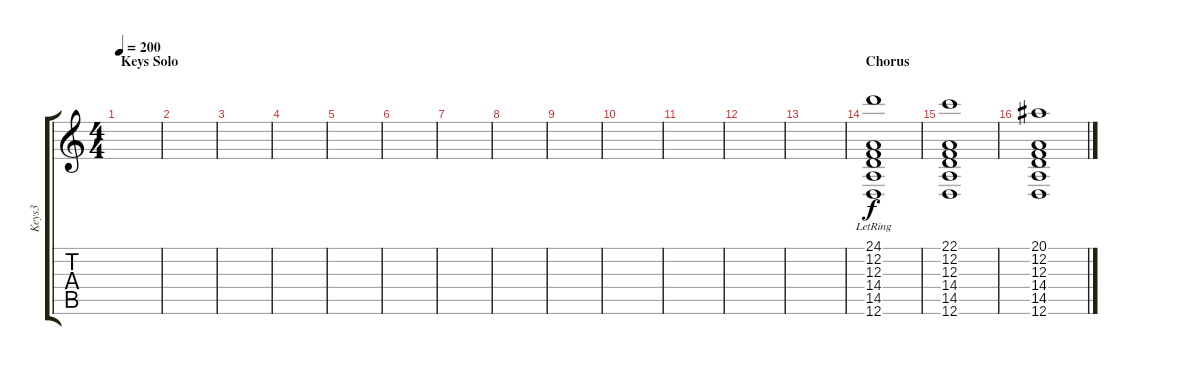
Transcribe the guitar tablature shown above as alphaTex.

\track ("Keys3" "Keys3") {instrument electricpiano1}
\staff {score tabs}
\tuning (D4 A3 F3 C3 G2 D2) {hide}
\ts (4 4)
\section ("" "Keys Solo")
\tempo 200
\clef g2
\ks c
|
|
|
|
|
|
|
|
|
|
|
|
|
\section ("" "Chorus")
(24.1 12.2 12.3 14.4 14.5 12.6{lr}).1 |
(22.1 12.2 12.3 14.4 14.5 12.6).1 |
(20.1 12.2 12.3 14.4 14.5 12.6).1
